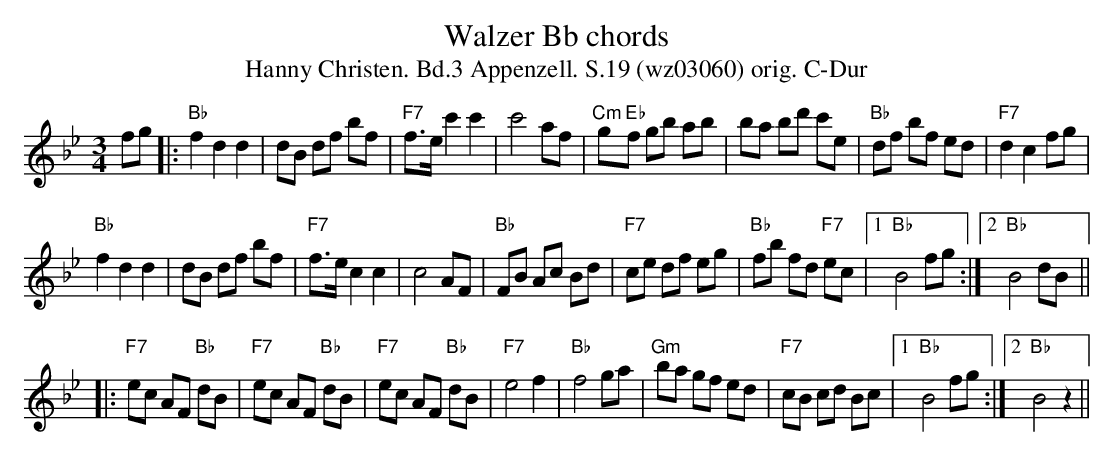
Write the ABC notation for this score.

X:1
T:Walzer Bb chords
T:Hanny Christen. Bd.3 Appenzell. S.19 (wz03060) orig. C-Dur
M:3/4
L:1/8
K:Bbmaj%%MIDI gchordon
fg |: "Bb"f2 d2 d2 | dB df bf | "F7"f>e c'2 c'2 | c'4 af | "Cm"g"Eb"f gb ab | ba bd' c'e | "Bb"df bf ed | "F7"d2 c2 fg |
"Bb"f2 d2 d2 | dB df bf | "F7"f>e c2 c2 | c4 AF | "Bb"FB Ac Bd | "F7"ce df eg | "Bb"fb fd "F7"ec |1 "Bb"B4 fg :|2 "Bb"B4 dB ||
|: "F7"ec AF "Bb"dB | "F7"ec AF "Bb"dB | "F7"ec AF "Bb"dB | "F7"e4 f2 | "Bb"f4 ga | "Gm"ba gf ed | "F7"cB cd Bc |1 "Bb"B4 fg :|2 "Bb"B4 z2 ||
